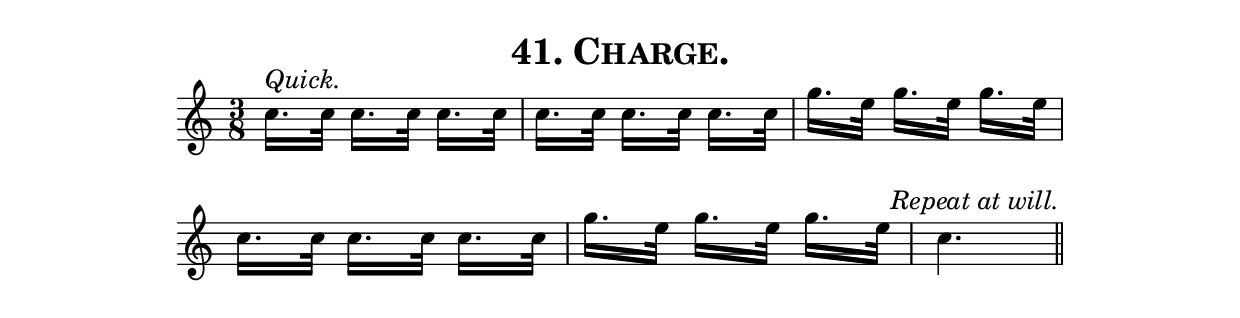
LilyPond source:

\version "2.8"
\paper{ line-width=15\cm indent=0\mm }

\header{ tagline="" title=\markup \smallCaps "41. Charge." }

tempomark = s1*0^\markup { \large { \italic Quick. } }
repeatadlib = { \mark \markup { \hspace #0 \raise #1
                \large \italic "Repeat at will." } }


\score {
 \new Staff \relative c'' {
  \override Score.RehearsalMark #'break-visibility = #begin-of-line-invisible
  \override Score.RehearsalMark #'self-alignment-X = #right

  \set Staff.midiInstrument = #"trumpet"
  \set Score.barNumberVisibility = ##f
  \override Voice.Rest #'style = #'classical
  \clef treble
  \key c \major
  \autoBeamOff
  \time 3/8
  \tempomark 

  c16.[ c32] c16.[ c32] c16.[ c32] |
  c16.[ c32] c16.[ c32] c16.[ c32] |
  g'16.[ e32] g16.[ e32] g16.[ e32] | \break

  c16.[ c32] c16.[ c32] c16.[ c32] |
  g'16.[ e32] g16.[ e32] g16.[ e32] |
  c4. \repeatadlib \bar "||"

 }
 \layout { }
 \midi { \tempo 4=100 }
}
